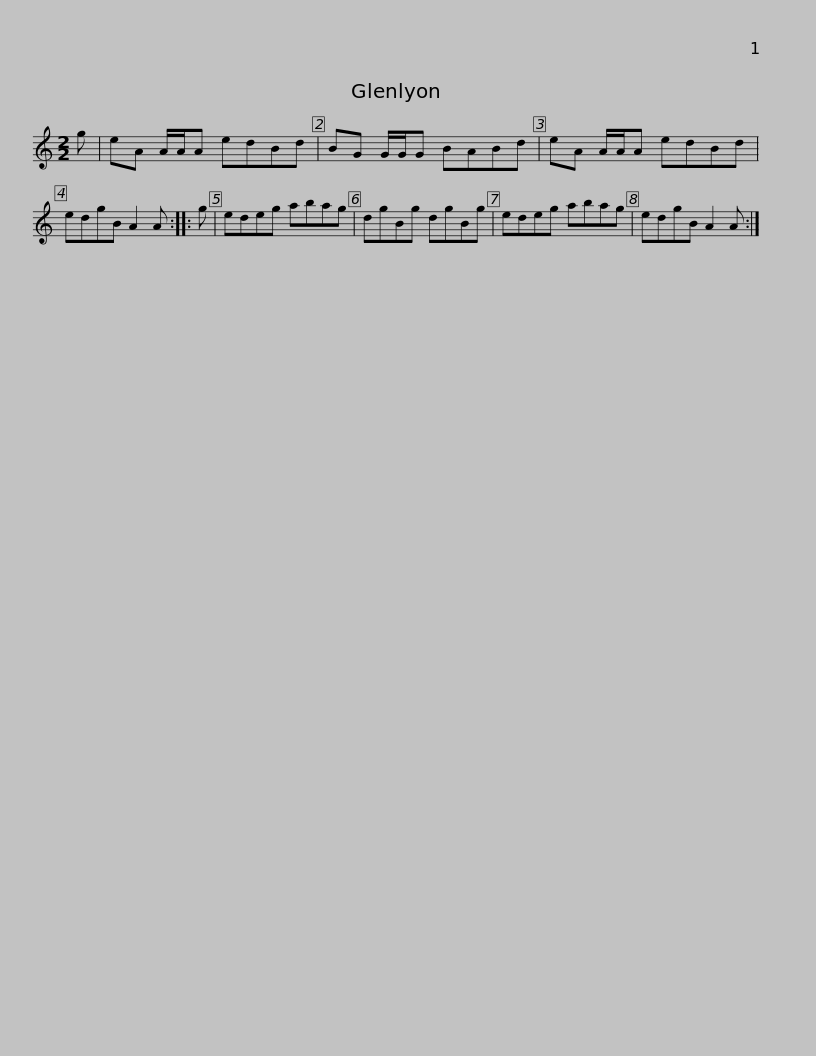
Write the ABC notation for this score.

X:1
L:1/8
M:2/2
I:linebreak $
K:C
V:1 treble
V:1
 g | eA A/A/A edBd | BG G/G/G BABd | eA A/A/A edBd | edgB A2 A :: %5
 g |$ edeg abag | dgBg dgBg | edeg abag | edgB A2 A :| %10
